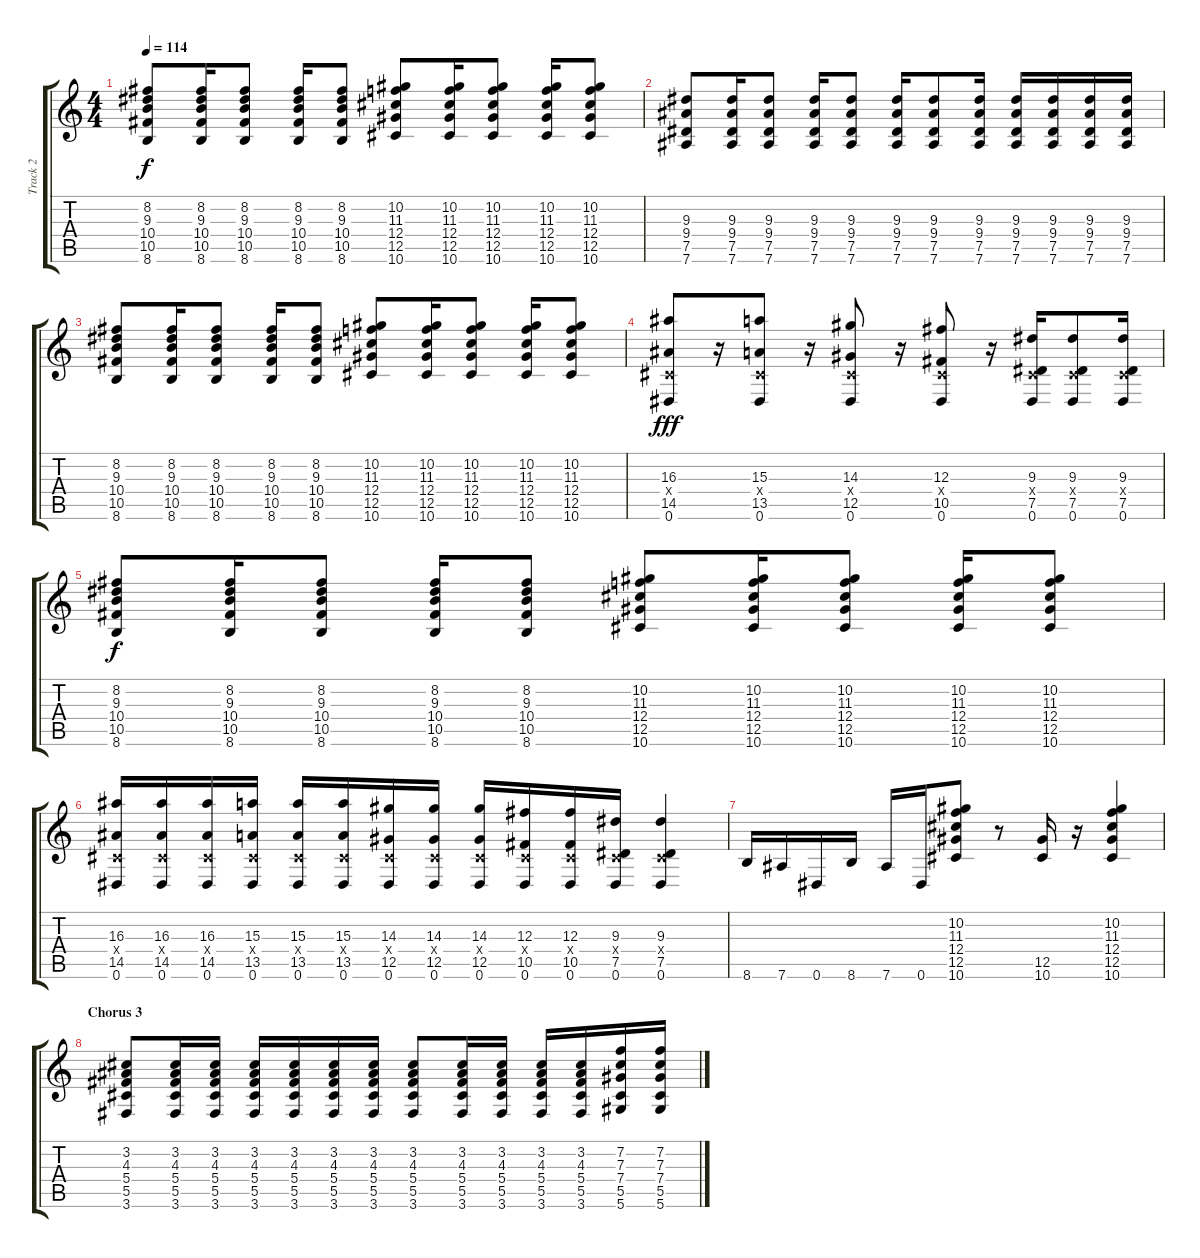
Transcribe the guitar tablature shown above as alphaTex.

\track ("Track 2" "Track 2") {instrument overdrivenguitar}
\staff {score tabs}
\tuning (Eb4 Bb3 Gb3 Db3 Ab2 Eb2) {hide}
\ts (4 4)
\tempo 114
\clef g2
\ks c
(8.2 9.3 10.4 10.5 8.6).8{dy f} (8.2 9.3 10.4 10.5 8.6).16 (8.2 9.3 10.4 10.5 8.6).8 (8.2 9.3 10.4 10.5 8.6).16 (8.2 9.3 10.4 10.5 8.6).8 (10.2 11.3 12.4 12.5 10.6).8 (10.2 11.3 12.4 12.5 10.6).16 (10.2 11.3 12.4 12.5 10.6).8 (10.2 11.3 12.4 12.5 10.6).16 (10.2 11.3 12.4 12.5 10.6).8 |
(9.3 9.4 7.5 7.6).8 (9.3 9.4 7.5 7.6).16 (9.3 9.4 7.5 7.6).8 (9.3 9.4 7.5 7.6).16 (9.3 9.4 7.5 7.6).8 (9.3 9.4 7.5 7.6).16 (9.3 9.4 7.5 7.6).8 (9.3 9.4 7.5 7.6).16 (9.3 9.4 7.5 7.6).16 (9.3 9.4 7.5 7.6).16 (9.3 9.4 7.5 7.6).16 (9.3 9.4 7.5 7.6).16 |
(8.2 9.3 10.4 10.5 8.6).8 (8.2 9.3 10.4 10.5 8.6).16 (8.2 9.3 10.4 10.5 8.6).8 (8.2 9.3 10.4 10.5 8.6).16 (8.2 9.3 10.4 10.5 8.6).8 (10.2 11.3 12.4 12.5 10.6).8 (10.2 11.3 12.4 12.5 10.6).16 (10.2 11.3 12.4 12.5 10.6).8 (10.2 11.3 12.4 12.5 10.6).16 (10.2 11.3 12.4 12.5 10.6).8 |
(16.3 0.4{x} 14.5 0.6).8{dy fff} r.16 (15.3 0.4{x} 13.5 0.6).8 r.16 (14.3 0.4{x} 12.5 0.6).8 r.16 (12.3 0.4{x} 10.5 0.6).8 r.16 (9.3 0.4{x} 7.5 0.6).16 (9.3 0.4{x} 7.5 0.6).8 (9.3 0.4{x} 7.5 0.6).16 |
(8.2 9.3 10.4 10.5 8.6).8{dy f} (8.2 9.3 10.4 10.5 8.6).16 (8.2 9.3 10.4 10.5 8.6).8 (8.2 9.3 10.4 10.5 8.6).16 (8.2 9.3 10.4 10.5 8.6).8 (10.2 11.3 12.4 12.5 10.6).8 (10.2 11.3 12.4 12.5 10.6).16 (10.2 11.3 12.4 12.5 10.6).8 (10.2 11.3 12.4 12.5 10.6).16 (10.2 11.3 12.4 12.5 10.6).8 |
(16.3 0.4{x} 14.5 0.6).16 (16.3 0.4{x} 14.5 0.6).16 (16.3 0.4{x} 14.5 0.6).16 (15.3 0.4{x} 13.5 0.6).16 (15.3 0.4{x} 13.5 0.6).16 (15.3 0.4{x} 13.5 0.6).16 (14.3 0.4{x} 12.5 0.6).16 (14.3 0.4{x} 12.5 0.6).16 (14.3 0.4{x} 12.5 0.6).16 (12.3 0.4{x} 10.5 0.6).16 (12.3 0.4{x} 10.5 0.6).16 (9.3 0.4{x} 7.5 0.6).16 (9.3 0.4{x} 7.5 0.6).4 |
8.6.16 7.6.16 0.6.16 8.6.16 7.6.16 0.6.16 (10.2 11.3 12.4 12.5 10.6).8 r.8 (12.5 10.6).16 r.16 (10.2 11.3 12.4 12.5 10.6).4 |
\section ("" "Chorus 3")
(3.2 4.3 5.4 5.5 3.6).8 (3.2 4.3 5.4 5.5 3.6).16 (3.2 4.3 5.4 5.5 3.6).16 (3.2 4.3 5.4 5.5 3.6).16 (3.2 4.3 5.4 5.5 3.6).16 (3.2 4.3 5.4 5.5 3.6).16 (3.2 4.3 5.4 5.5 3.6).16 (3.2 4.3 5.4 5.5 3.6).8 (3.2 4.3 5.4 5.5 3.6).16 (3.2 4.3 5.4 5.5 3.6).16 (3.2 4.3 5.4 5.5 3.6).16 (3.2 4.3 5.4 5.5 3.6).16 (7.2 7.3 7.4 5.5 5.6).16 (7.2 7.3 7.4 5.5 5.6).16
